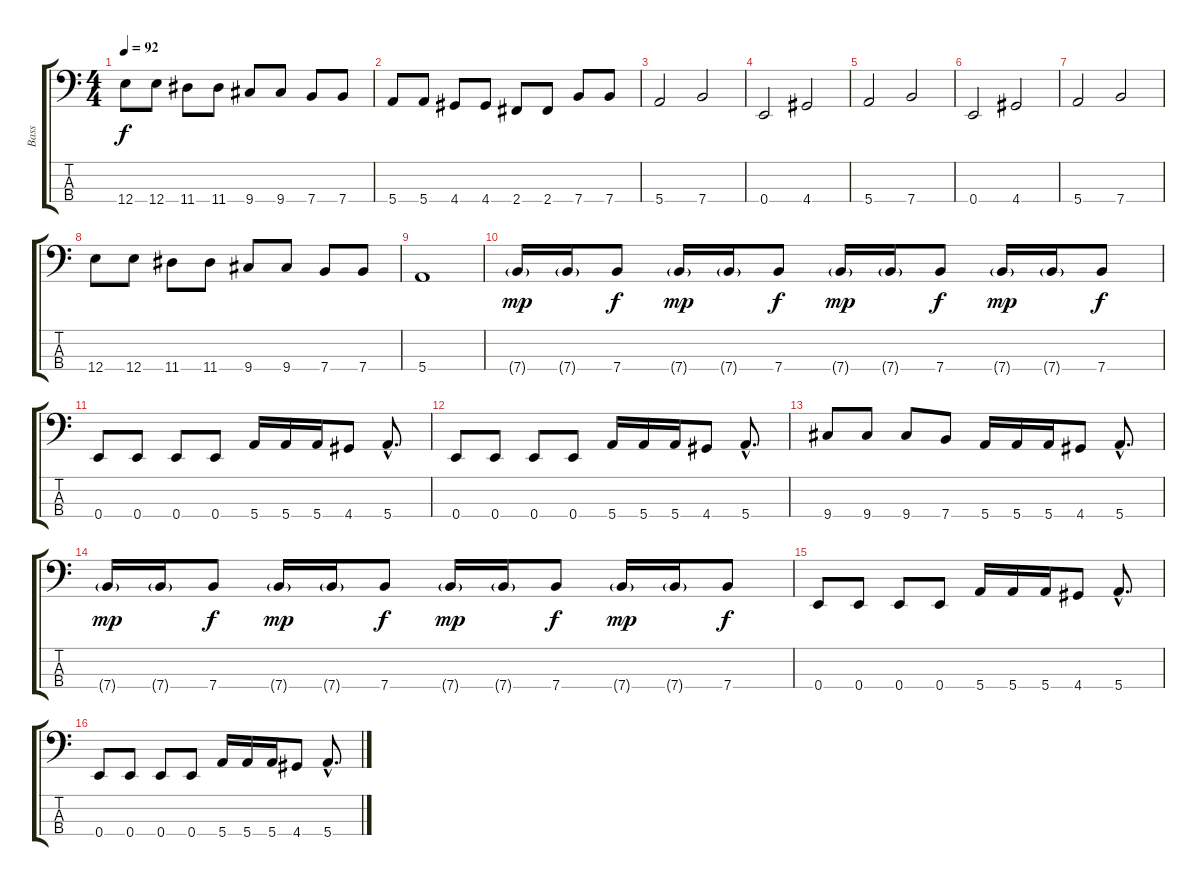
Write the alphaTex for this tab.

\track ("Bass" "Bass") {instrument electricbasspick}
\staff {score tabs}
\tuning (G2 D2 A1 E1) {hide}
\ts (4 4)
\tempo 92
\clef f4
\ks c
12.4.8{dy f} 12.4.8 11.4.8 11.4.8 9.4.8 9.4.8 7.4.8 7.4.8 |
5.4.8 5.4.8 4.4.8 4.4.8 2.4.8 2.4.8 7.4.8 7.4.8 |
5.4.2 7.4.2 |
0.4.2 4.4.2 |
5.4.2 7.4.2 |
0.4.2 4.4.2 |
5.4.2 7.4.2 |
12.4.8 12.4.8 11.4.8 11.4.8 9.4.8 9.4.8 7.4.8 7.4.8 |
5.4.1 |
7.4{g}.16{dy mp} 7.4{g}.16 7.4.8{dy f} 7.4{g}.16{dy mp} 7.4{g}.16 7.4.8{dy f} 7.4{g}.16{dy mp} 7.4{g}.16 7.4.8{dy f} 7.4{g}.16{dy mp} 7.4{g}.16 7.4.8{dy f} |
0.4.8 0.4.8 0.4.8 0.4.8 5.4.16 5.4.16 5.4.16 4.4.8 5.4{hac}.8{d} |
0.4.8 0.4.8 0.4.8 0.4.8 5.4.16 5.4.16 5.4.16 4.4.8 5.4{hac}.8{d} |
9.4.8 9.4.8 9.4.8 7.4.8 5.4.16 5.4.16 5.4.16 4.4.8 5.4{hac}.8{d} |
7.4{g}.16{dy mp} 7.4{g}.16 7.4.8{dy f} 7.4{g}.16{dy mp} 7.4{g}.16 7.4.8{dy f} 7.4{g}.16{dy mp} 7.4{g}.16 7.4.8{dy f} 7.4{g}.16{dy mp} 7.4{g}.16 7.4.8{dy f} |
0.4.8 0.4.8 0.4.8 0.4.8 5.4.16 5.4.16 5.4.16 4.4.8 5.4{hac}.8{d} |
0.4.8 0.4.8 0.4.8 0.4.8 5.4.16 5.4.16 5.4.16 4.4.8 5.4{hac}.8{d}
